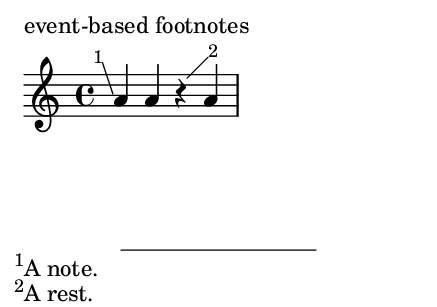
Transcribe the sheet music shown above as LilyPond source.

%% Generated by lilypond-book
%% Options: [exampleindent=10.16\mm,indent=0\mm,line-width=160\mm,paper-height=845.047\pt,paper-width=597.508\pt,papersize="a8landscape",quote]
\include "lilypond-book-preamble.ly"


% ****************************************************************
% Start cut-&-pastable-section
% ****************************************************************

#(ly:set-option 'eps-box-padding 3.000000)



\paper {
  #(set-paper-size "a8landscape")
  indent = 0\mm
}

\layout {
  
}




% ****************************************************************
% ly snippet:
% ****************************************************************
\sourcefileline 1614
\book {
  \header { tagline = ##f }
  \markup "event-based footnotes"
  \markup \null
  \relative c'' {
    \footnote #'(-1 . 3) "A note." a4
    a4
    \footnote #'(2 . 2) "A rest." r4
    a4
  }
}


% ****************************************************************
% end ly snippet
% ****************************************************************
